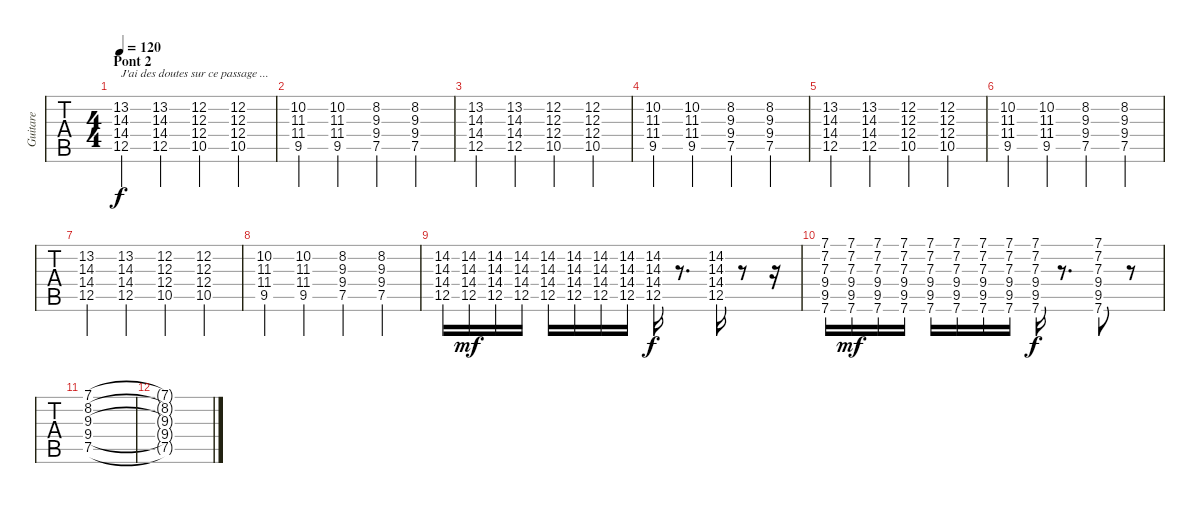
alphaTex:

\track ("Guitare " "Guitare ") {instrument distortionguitar}
\staff {tabs}
\tuning (E4 B3 G3 D3 A2 E2) {hide}
\ts (4 4)
\section ("" "Pont 2")
\tempo 120
\clef g2
\ks c
(13.2 14.3 14.4 12.5).4{txt "J'ai des doutes sur ce passage ..." dy f} (13.2 14.3 14.4 12.5).4 (12.2 12.3 12.4 10.5).4 (12.2 12.3 12.4 10.5).4 |
(10.2 11.3 11.4 9.5).4 (10.2 11.3 11.4 9.5).4 (8.2 9.3 9.4 7.5).4 (8.2 9.3 9.4 7.5).4 |
(13.2 14.3 14.4 12.5).4 (13.2 14.3 14.4 12.5).4 (12.2 12.3 12.4 10.5).4 (12.2 12.3 12.4 10.5).4 |
(10.2 11.3 11.4 9.5).4 (10.2 11.3 11.4 9.5).4 (8.2 9.3 9.4 7.5).4 (8.2 9.3 9.4 7.5).4 |
(13.2 14.3 14.4 12.5).4 (13.2 14.3 14.4 12.5).4 (12.2 12.3 12.4 10.5).4 (12.2 12.3 12.4 10.5).4 |
(10.2 11.3 11.4 9.5).4 (10.2 11.3 11.4 9.5).4 (8.2 9.3 9.4 7.5).4 (8.2 9.3 9.4 7.5).4 |
(13.2 14.3 14.4 12.5).4 (13.2 14.3 14.4 12.5).4 (12.2 12.3 12.4 10.5).4 (12.2 12.3 12.4 10.5).4 |
(10.2 11.3 11.4 9.5).4 (10.2 11.3 11.4 9.5).4 (8.2 9.3 9.4 7.5).4 (8.2 9.3 9.4 7.5).4 |
(14.2 14.3 14.4 12.5).16 (14.2 14.3 14.4 12.5).16{dy mf} (14.2 14.3 14.4 12.5).16 (14.2 14.3 14.4 12.5).16 (14.2 14.3 14.4 12.5).16 (14.2 14.3 14.4 12.5).16 (14.2 14.3 14.4 12.5).16 (14.2 14.3 14.4 12.5).16 (14.2 14.3 14.4 12.5).16{dy f} r.8{d} (14.2 14.3 14.4 12.5).16 r.8 r.16 |
(7.1 7.2 7.3 9.4 9.5 7.6).16 (7.1 7.2 7.3 9.4 9.5 7.6).16{dy mf} (7.1 7.2 7.3 9.4 9.5 7.6).16 (7.1 7.2 7.3 9.4 9.5 7.6).16 (7.1 7.2 7.3 9.4 9.5 7.6).16 (7.1 7.2 7.3 9.4 9.5 7.6).16 (7.1 7.2 7.3 9.4 9.5 7.6).16 (7.1 7.2 7.3 9.4 9.5 7.6).16 (7.1 7.2 7.3 9.4 9.5 7.6).16{dy f} r.8{d} (7.1 7.2 7.3 9.4 9.5 7.6).8 r.8 |
(7.1 8.2 9.3 9.4 7.5).1 |
(7.1{t} 8.2{t} 9.3{t} 9.4{t} 7.5{t}).1
